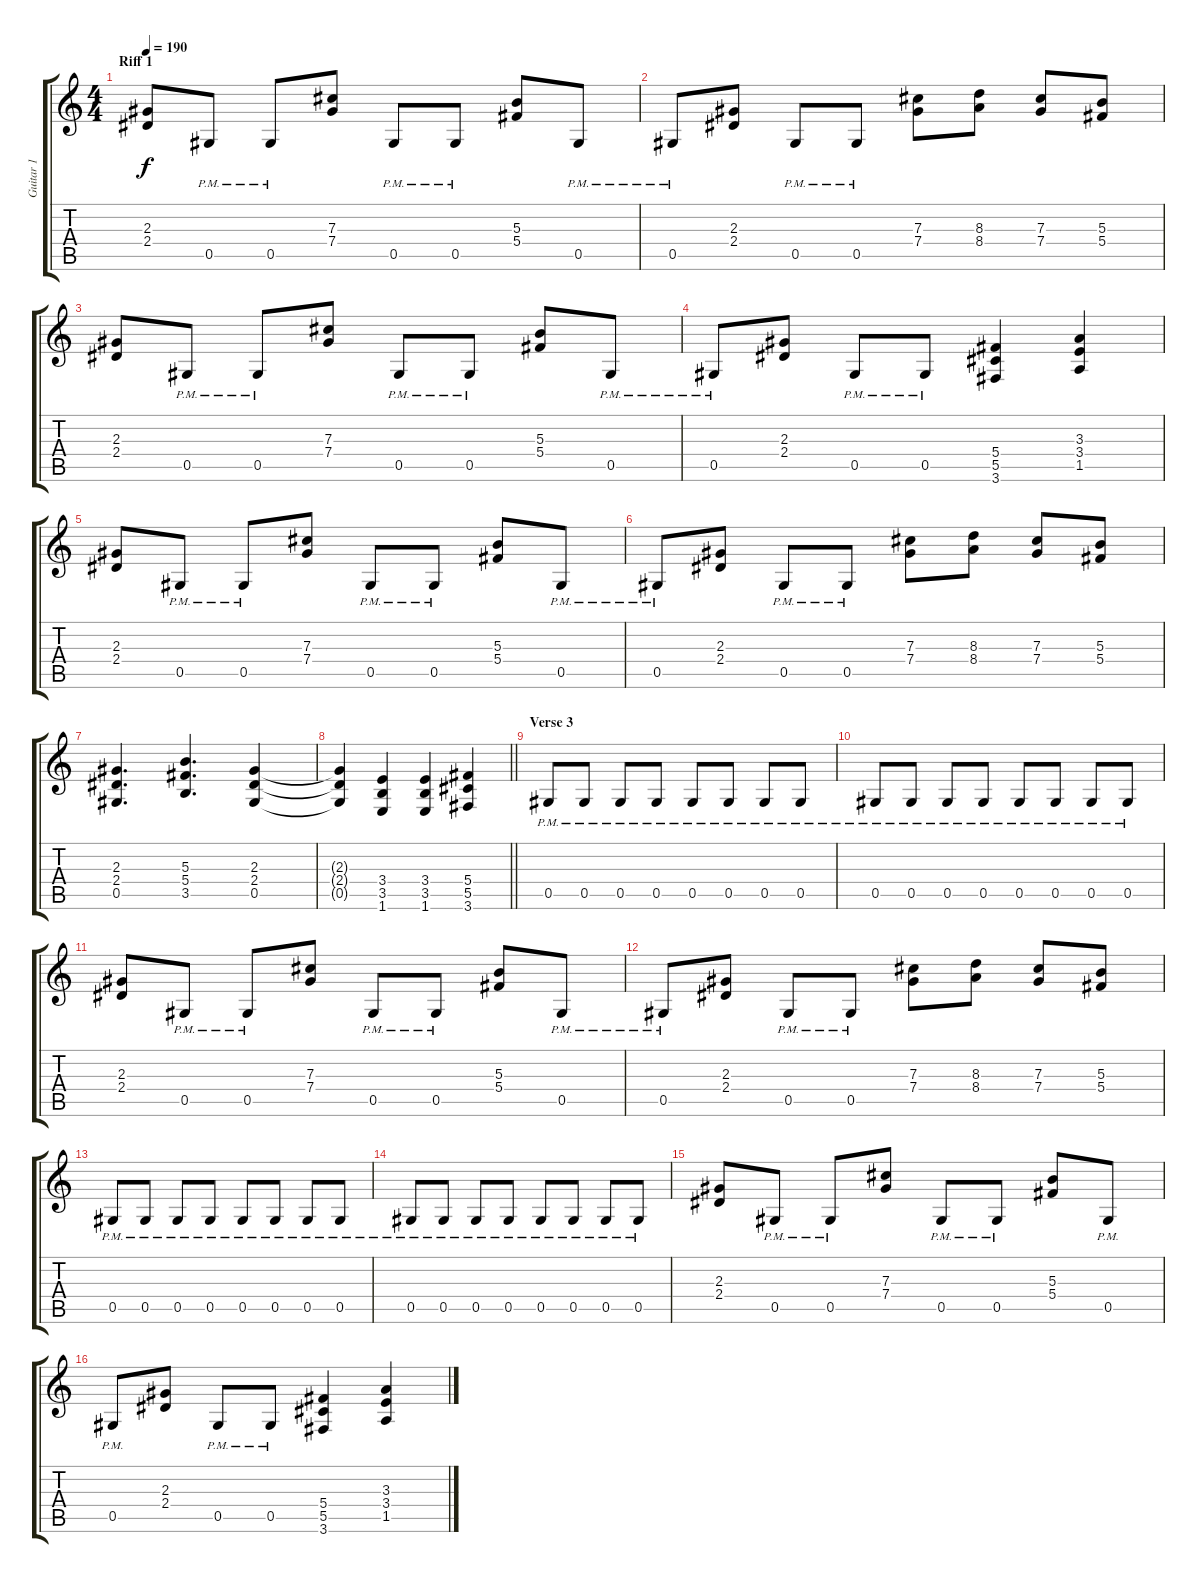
\track ("Guitar 1" "Guitar 1") {instrument distortionguitar}
\staff {score tabs}
\tuning (Eb4 Bb3 Gb3 Db3 Ab2 Eb2) {hide}
\ts (4 4)
\section ("" "Riff 1")
\tempo 190
\clef g2
\ks c
(2.3 2.4).8{dy f} 0.5{pm}.8 0.5{pm}.8 (7.3 7.4).8 0.5{pm}.8 0.5{pm}.8 (5.3 5.4).8 0.5{pm}.8 |
0.5{pm}.8 (2.3 2.4).8 0.5{pm}.8 0.5{pm}.8 (7.3 7.4).8 (8.3 8.4).8 (7.3 7.4).8 (5.3 5.4).8 |
(2.3 2.4).8 0.5{pm}.8 0.5{pm}.8 (7.3 7.4).8 0.5{pm}.8 0.5{pm}.8 (5.3 5.4).8 0.5{pm}.8 |
0.5{pm}.8 (2.3 2.4).8 0.5{pm}.8 0.5{pm}.8 (5.4 5.5 3.6).4 (3.3 3.4 1.5).4 |
(2.3 2.4).8 0.5{pm}.8 0.5{pm}.8 (7.3 7.4).8 0.5{pm}.8 0.5{pm}.8 (5.3 5.4).8 0.5{pm}.8 |
0.5{pm}.8 (2.3 2.4).8 0.5{pm}.8 0.5{pm}.8 (7.3 7.4).8 (8.3 8.4).8 (7.3 7.4).8 (5.3 5.4).8 |
(2.3 2.4 0.5).4{d} (5.3 5.4 3.5).4{d} (2.3 2.4 0.5).4 |
\barLineRight lightlight
(2.3{t} 2.4{t} 0.5{t}).4 (3.4 3.5 1.6).4 (3.4 3.5 1.6).4 (5.4 5.5 3.6).4 |
\section ("" "Verse 3")
0.5{pm}.8 0.5{pm}.8 0.5{pm}.8 0.5{pm}.8 0.5{pm}.8 0.5{pm}.8 0.5{pm}.8 0.5{pm}.8 |
0.5{pm}.8 0.5{pm}.8 0.5{pm}.8 0.5{pm}.8 0.5{pm}.8 0.5{pm}.8 0.5{pm}.8 0.5{pm}.8 |
(2.3 2.4).8 0.5{pm}.8 0.5{pm}.8 (7.3 7.4).8 0.5{pm}.8 0.5{pm}.8 (5.3 5.4).8 0.5{pm}.8 |
0.5{pm}.8 (2.3 2.4).8 0.5{pm}.8 0.5{pm}.8 (7.3 7.4).8 (8.3 8.4).8 (7.3 7.4).8 (5.3 5.4).8 |
0.5{pm}.8 0.5{pm}.8 0.5{pm}.8 0.5{pm}.8 0.5{pm}.8 0.5{pm}.8 0.5{pm}.8 0.5{pm}.8 |
0.5{pm}.8 0.5{pm}.8 0.5{pm}.8 0.5{pm}.8 0.5{pm}.8 0.5{pm}.8 0.5{pm}.8 0.5{pm}.8 |
(2.3 2.4).8 0.5{pm}.8 0.5{pm}.8 (7.3 7.4).8 0.5{pm}.8 0.5{pm}.8 (5.3 5.4).8 0.5{pm}.8 |
0.5{pm}.8 (2.3 2.4).8 0.5{pm}.8 0.5{pm}.8 (5.4 5.5 3.6).4 (3.3 3.4 1.5).4
